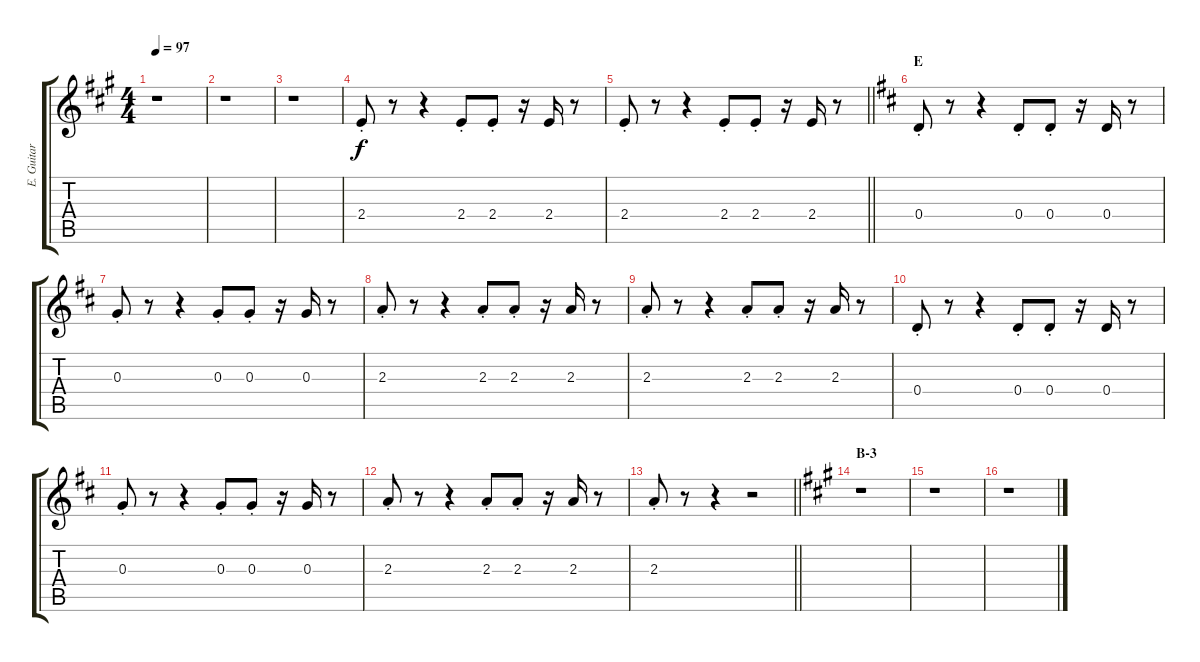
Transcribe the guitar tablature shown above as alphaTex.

\track ("E. Guitar V" "E. Guitar ") {instrument overdrivenguitar}
\staff {score tabs}
\tuning (E4 B3 G3 D3 A2 E2) {hide}
\ts (4 4)
\tempo 97
\clef g2
\ks a
r.1{dy f} |
r.1 |
r.1 |
2.4{st}.8 r.8 r.4 2.4{st}.8 2.4{st}.8 r.16 2.4.16 r.8 |
\barLineRight lightlight
2.4{st}.8 r.8 r.4 2.4{st}.8 2.4{st}.8 r.16 2.4.16 r.8 |
\section ("" "E")
\ks d
0.4{st}.8 r.8 r.4 0.4{st}.8 0.4{st}.8 r.16 0.4.16 r.8 |
0.3{st}.8 r.8 r.4 0.3{st}.8 0.3{st}.8 r.16 0.3.16 r.8 |
2.3{st}.8 r.8 r.4 2.3{st}.8 2.3{st}.8 r.16 2.3.16 r.8 |
2.3{st}.8 r.8 r.4 2.3{st}.8 2.3{st}.8 r.16 2.3.16 r.8 |
0.4{st}.8 r.8 r.4 0.4{st}.8 0.4{st}.8 r.16 0.4.16 r.8 |
0.3{st}.8 r.8 r.4 0.3{st}.8 0.3{st}.8 r.16 0.3.16 r.8 |
2.3{st}.8 r.8 r.4 2.3{st}.8 2.3{st}.8 r.16 2.3.16 r.8 |
\barLineRight lightlight
2.3{st}.8 r.8 r.4 r.2 |
\section ("" "B-3")
\ks a
r.1 |
r.1 |
r.1
